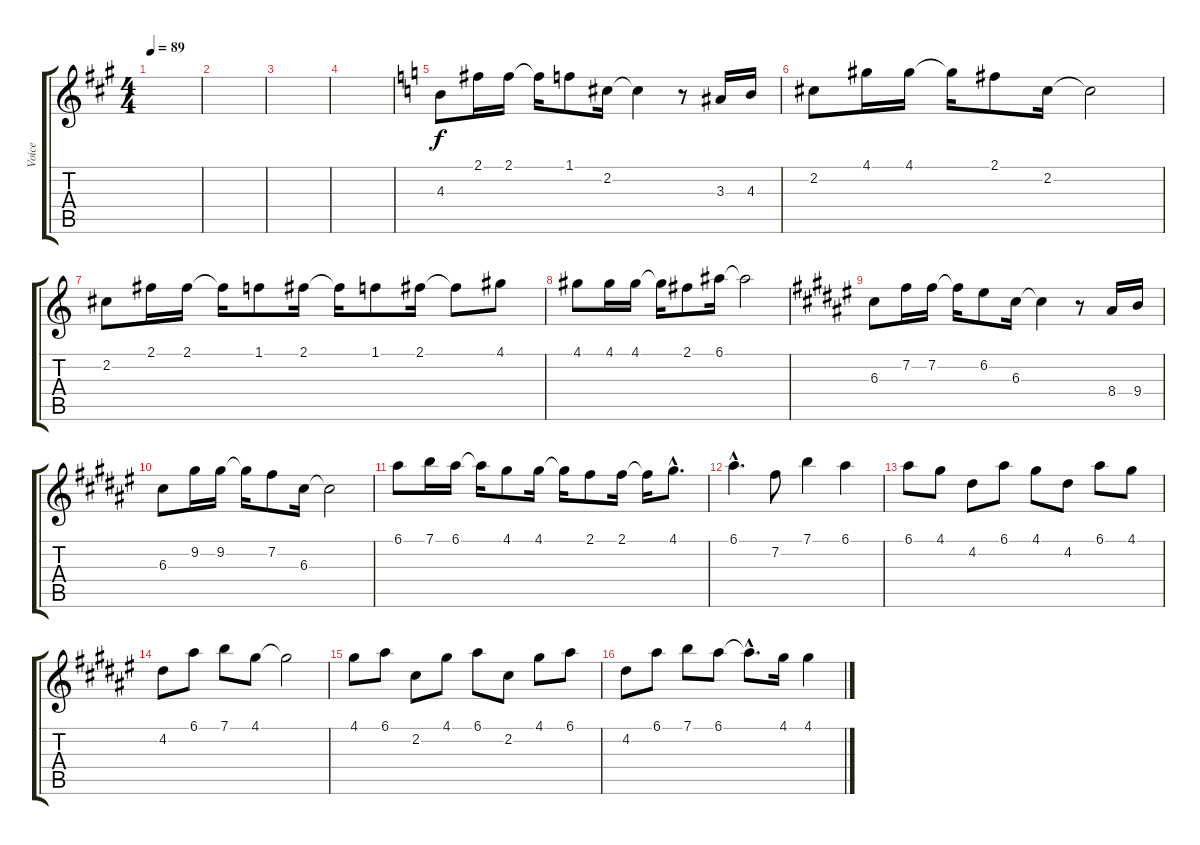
\track ("Voice" "Voice") {instrument ocarina}
\staff {score tabs}
\tuning (E5 B4 G4 D4 A4 E4) {hide}
\ts (4 4)
\tempo 89
\clef g2
\ks f#minor
|
|
|
|
\ks c
4.3.8 2.1.16 2.1.16 2.1{t}.16 1.1.8 2.2.16 2.2{t}.4 r.8 3.3.16 4.3.16 |
2.2.8 4.1.16 4.1.16 4.1{t}.16 2.1.8 2.2.16 2.2{t}.2 |
2.2.8 2.1.16 2.1.16 2.1{t}.16 1.1.8 2.1.16 2.1{t}.16 1.1.8 2.1.16 2.1{t}.8 4.1.8 |
4.1.8 4.1.16 4.1.16 4.1{t}.16 2.1.8 6.1.16 6.1{t}.2 |
\ks f#
6.3.8 7.2.16 7.2.16 7.2{t}.16 6.2.8 6.3.16 6.3{t}.4 r.8 8.4.16 9.4.16 |
6.3.8 9.2.16 9.2.16 9.2{t}.16 7.2.8 6.3.16 6.3{t}.2 |
6.1.8 7.1.16 6.1.16 6.1{t}.16 4.1.8 4.1.16 4.1{t}.16 2.1.8 2.1.16 2.1{t}.16 4.1{hac}.8{d} |
6.1{hac}.4{d} 7.2.8 7.1.4 6.1.4 |
6.1.8 4.1.8 4.2.8 6.1.8 4.1.8 4.2.8 6.1.8 4.1.8 |
4.2.8 6.1.8 7.1.8 4.1.8 4.1{t}.2 |
4.1.8 6.1.8 2.2.8 4.1.8 6.1.8 2.2.8 4.1.8 6.1.8 |
4.2.8 6.1.8 7.1.8 6.1.8 6.1{hac t}.8{d} 4.1.16 4.1.4
